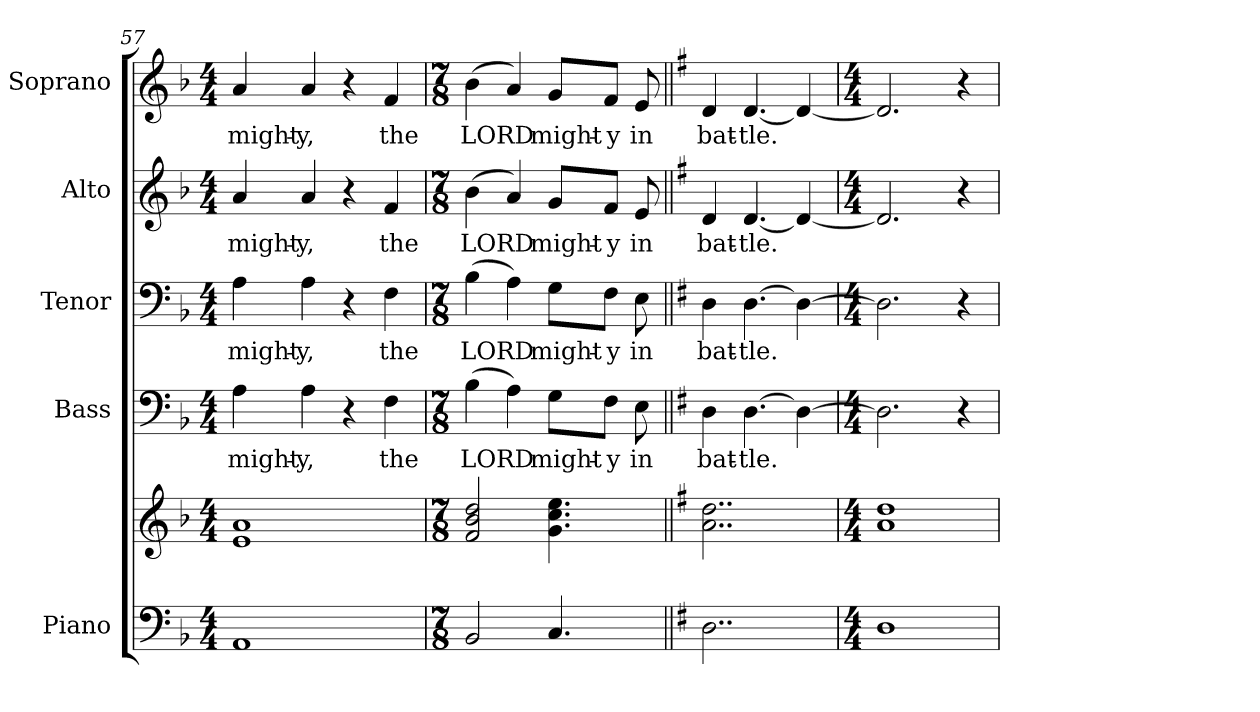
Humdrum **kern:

**kern	**kern	**kern	**text	**kern	**text	**kern	**text	**kern	**text
*part5	*part5	*part4	*part4	*part3	*part3	*part2	*part2	*part1	*part1
*staff6	*staff5	*staff4	*staff4	*staff3	*staff3	*staff2	*staff2	*staff1	*staff1
*I"Piano	*	*I"Bass	*	*I"Tenor	*	*I"Alto	*	*I"Soprano	*
*I'Pno.	*	*I'B.	*	*I'T.	*	*I'A.	*	*I'S.	*
!!LO:PB:g=z
*clefF4	*clefG2	*clefF4	*	*clefF4	*	*clefG2	*	*clefG2	*
*k[b-]	*k[b-]	*k[b-]	*	*k[b-]	*	*k[b-]	*	*k[b-]	*
*F:	*F:	*F:	*	*F:	*	*F:	*	*F:	*
*M4/4	*M4/4	*M4/4	*	*M4/4	*	*M4/4	*	*M4/4	*
=57	=57	=57	=57	=57	=57	=57	=57	=57	=57
!	!	!	!LO:LY:b:color=#000000	!	!	!	!	!	!
!	!	!	!	!	!LO:LY:b:color=#000000	!	!	!	!
!	!	!	!	!	!	!	!LO:LY:b:color=#000000	!	!
!	!	!	!	!	!	!	!	!	!LO:LY:b:color=#000000
1AAi	1ei 1ai	4Ai\	might-	4Ai\	might-	4ai/	might-	4ai/	might-
!	!	!	!LO:LY:b:color=#000000	!	!	!	!	!	!
!	!	!	!	!	!LO:LY:b:color=#000000	!	!	!	!
!	!	!	!	!	!	!	!LO:LY:b:color=#000000	!	!
!	!	!	!	!	!	!	!	!	!LO:LY:b:color=#000000
.	.	4Ai\	-y,	4Ai\	-y,	4ai/	-y,	4ai/	-y,
.	.	4r	.	4r	.	4r	.	4r	.
!	!	!	!LO:LY:b:color=#000000	!	!	!	!	!	!
!	!	!	!	!	!LO:LY:b:color=#000000	!	!	!	!
!	!	!	!	!	!	!	!LO:LY:b:color=#000000	!	!
!	!	!	!	!	!	!	!	!	!LO:LY:b:color=#000000
.	.	4Fi\	the	4Fi\	the	4fi/	the	4fi/	the
=58	=58	=58	=58	=58	=58	=58	=58	=58	=58
*M7/8	*M7/8	*M7/8	*	*M7/8	*	*M7/8	*	*M7/8	*
!	!	!	!LO:LY:b:color=#000000	!	!	!	!	!	!
!	!	!	!	!	!LO:LY:b:color=#000000	!	!	!	!
!	!	!	!	!	!	!	!LO:LY:b:color=#000000	!	!
!	!	!	!	!	!	!	!	!	!LO:LY:b:color=#000000
2BB-i/	2fi/ 2b-i 2ddi	(4B-i\	LORD	(4B-i\	LORD	(4b-i\	LORD	(4b-i\	LORD
.	.	4Ai\)	.	4Ai\)	.	4ai/)	.	4ai/)	.
!	!	!	!LO:LY:b:color=#000000	!	!	!	!	!	!
!	!	!	!	!	!LO:LY:b:color=#000000	!	!	!	!
!	!	!	!	!	!	!	!LO:LY:b:color=#000000	!	!
!	!	!	!	!	!	!	!	!	!LO:LY:b:color=#000000
4.Ci/	4.gi\ 4.cci 4.eei	8Gi\L	might-	8Gi\L	might-	8gi/L	might-	8gi/L	might-
!	!	!	!LO:LY:b:color=#000000	!	!	!	!	!	!
!	!	!	!	!	!LO:LY:b:color=#000000	!	!	!	!
!	!	!	!	!	!	!	!LO:LY:b:color=#000000	!	!
!	!	!	!	!	!	!	!	!	!LO:LY:b:color=#000000
.	.	8Fi\J	-y	8Fi\J	-y	8fi/J	-y	8fi/J	-y
!	!	!	!LO:LY:b:color=#000000	!	!	!	!	!	!
!	!	!	!	!	!LO:LY:b:color=#000000	!	!	!	!
!	!	!	!	!	!	!	!LO:LY:b:color=#000000	!	!
!	!	!	!	!	!	!	!	!	!LO:LY:b:color=#000000
.	.	8Ei\	in	8Ei\	in	8ei/	in	8ei/	in
=59||	=59||	=59||	=59||	=59||	=59||	=59||	=59||	=59||	=59||
*k[f#]	*k[f#]	*k[f#]	*	*k[f#]	*	*k[f#]	*	*k[f#]	*
*G:	*G:	*G:	*	*G:	*	*G:	*	*G:	*
!	!	!	!LO:LY:b:color=#000000	!	!	!	!	!	!
!	!	!	!	!	!LO:LY:b:color=#000000	!	!	!	!
!	!	!	!	!	!	!	!LO:LY:b:color=#000000	!	!
!	!	!	!	!	!	!	!	!	!LO:LY:b:color=#000000
2..Di\	2..ai\ 2..ddi	4Di\	bat-	4Di\	bat-	4di/	bat-	4di/	bat-
!	!	!	!LO:LY:b:color=#000000	!	!	!	!	!	!
!	!	!	!	!	!LO:LY:b:color=#000000	!	!	!	!
!	!	!	!	!	!	!	!LO:LY:b:color=#000000	!	!
!	!	!	!	!	!	!	!	!	!LO:LY:b:color=#000000
.	.	[>4.Di\	-tle.	[>4.Di\	-tle.	[<4.di/	-tle.	[<4.di/	-tle.
.	.	4Di\_>	.	4Di\_>	.	4di/_<	.	4di/_<	.
=60	=60	=60	=60	=60	=60	=60	=60	=60	=60
*M4/4	*M4/4	*M4/4	*	*M4/4	*	*M4/4	*	*M4/4	*
1Di	1ai 1ddi	2.Di\]	.	2.Di\]	.	2.di/]	.	2.di/]	.
.	.	4r	.	4r	.	4r	.	4r	.
=	=	=	=	=	=	=	=	=	=
*-	*-	*-	*-	*-	*-	*-	*-	*-	*-
